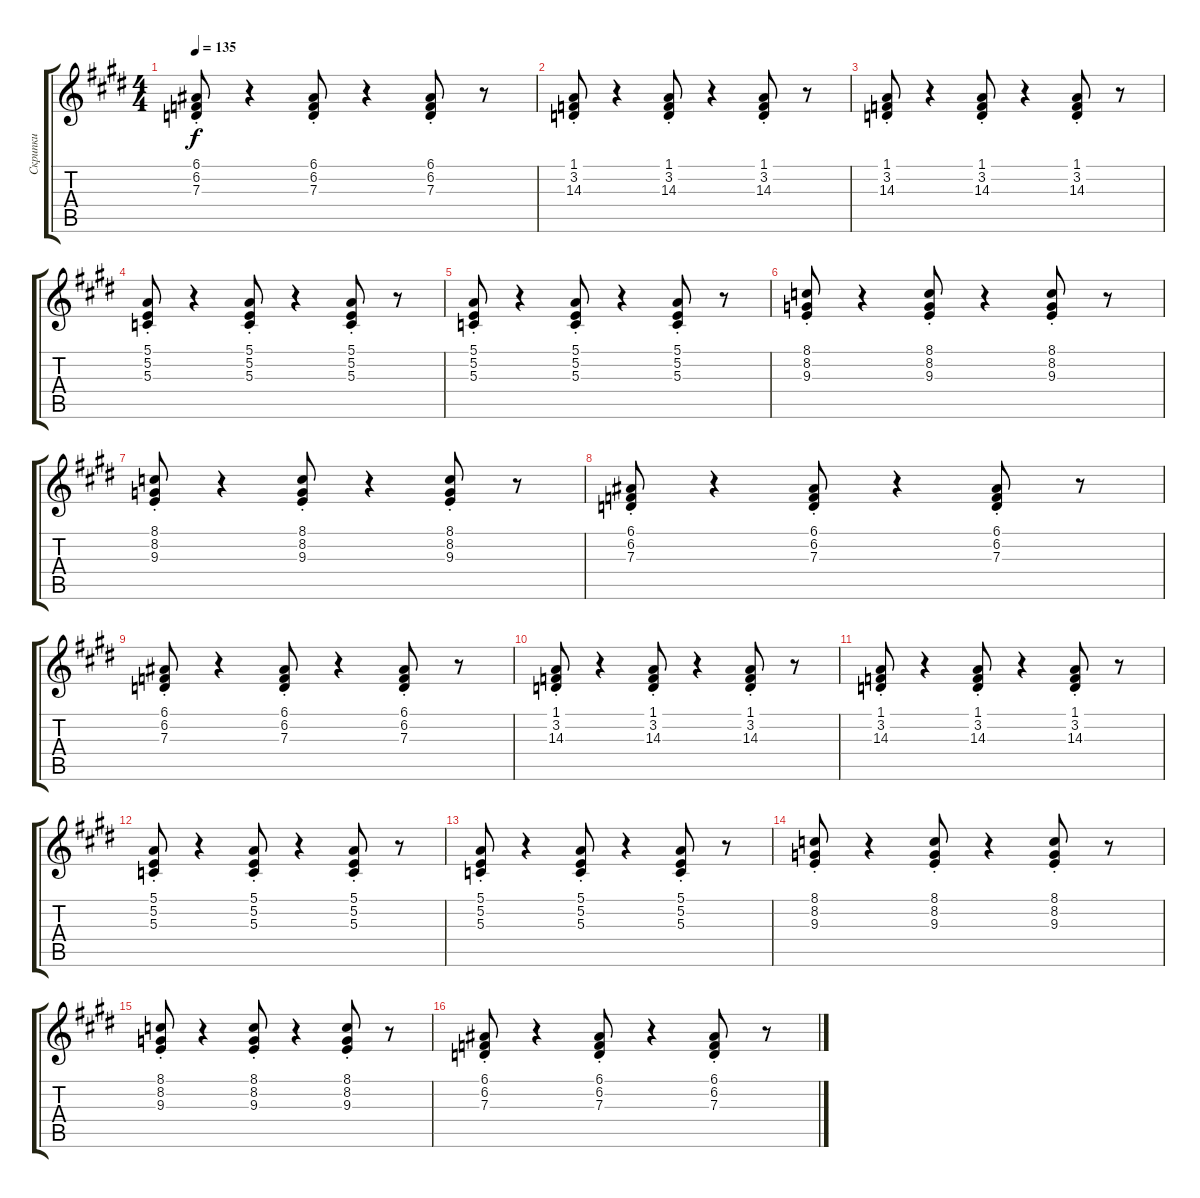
\track ("Скрипки" "Скрипки") {instrument synthstrings2}
\staff {score tabs}
\tuning (E4 B3 G3 D3 A2 E2) {hide}
\ts (4 4)
\tempo 135
\clef g2
\ks c#minor
(6.1{st} 6.2{st} 7.3{st}).8{dy f} r.4 (6.1{st} 6.2{st} 7.3{st}).8 r.4 (6.1{st} 6.2{st} 7.3{st}).8 r.8 |
(1.1{st} 3.2{st} 14.3{st}).8 r.4 (1.1{st} 3.2{st} 14.3{st}).8 r.4 (1.1{st} 3.2{st} 14.3{st}).8 r.8 |
(1.1{st} 3.2{st} 14.3{st}).8 r.4 (1.1{st} 3.2{st} 14.3{st}).8 r.4 (1.1{st} 3.2{st} 14.3{st}).8 r.8 |
(5.1{st} 5.2{st} 5.3{st}).8 r.4 (5.1{st} 5.2{st} 5.3{st}).8 r.4 (5.1{st} 5.2{st} 5.3{st}).8 r.8 |
(5.1{st} 5.2{st} 5.3{st}).8 r.4 (5.1{st} 5.2{st} 5.3{st}).8 r.4 (5.1{st} 5.2{st} 5.3{st}).8 r.8 |
(8.1{st} 8.2{st} 9.3{st}).8 r.4 (8.1{st} 8.2{st} 9.3{st}).8 r.4 (8.1{st} 8.2{st} 9.3{st}).8 r.8 |
(8.1{st} 8.2{st} 9.3{st}).8 r.4 (8.1{st} 8.2{st} 9.3{st}).8 r.4 (8.1{st} 8.2{st} 9.3{st}).8 r.8 |
(6.1{st} 6.2{st} 7.3{st}).8 r.4 (6.1{st} 6.2{st} 7.3{st}).8 r.4 (6.1{st} 6.2{st} 7.3{st}).8 r.8 |
(6.1{st} 6.2{st} 7.3{st}).8 r.4 (6.1{st} 6.2{st} 7.3{st}).8 r.4 (6.1{st} 6.2{st} 7.3{st}).8 r.8 |
(1.1{st} 3.2{st} 14.3{st}).8 r.4 (1.1{st} 3.2{st} 14.3{st}).8 r.4 (1.1{st} 3.2{st} 14.3{st}).8 r.8 |
(1.1{st} 3.2{st} 14.3{st}).8 r.4 (1.1{st} 3.2{st} 14.3{st}).8 r.4 (1.1{st} 3.2{st} 14.3{st}).8 r.8 |
(5.1{st} 5.2{st} 5.3{st}).8 r.4 (5.1{st} 5.2{st} 5.3{st}).8 r.4 (5.1{st} 5.2{st} 5.3{st}).8 r.8 |
(5.1{st} 5.2{st} 5.3{st}).8 r.4 (5.1{st} 5.2{st} 5.3{st}).8 r.4 (5.1{st} 5.2{st} 5.3{st}).8 r.8 |
(8.1{st} 8.2{st} 9.3{st}).8 r.4 (8.1{st} 8.2{st} 9.3{st}).8 r.4 (8.1{st} 8.2{st} 9.3{st}).8 r.8 |
(8.1{st} 8.2{st} 9.3{st}).8 r.4 (8.1{st} 8.2{st} 9.3{st}).8 r.4 (8.1{st} 8.2{st} 9.3{st}).8 r.8 |
(6.1{st} 6.2{st} 7.3{st}).8 r.4 (6.1{st} 6.2{st} 7.3{st}).8 r.4 (6.1{st} 6.2{st} 7.3{st}).8 r.8
